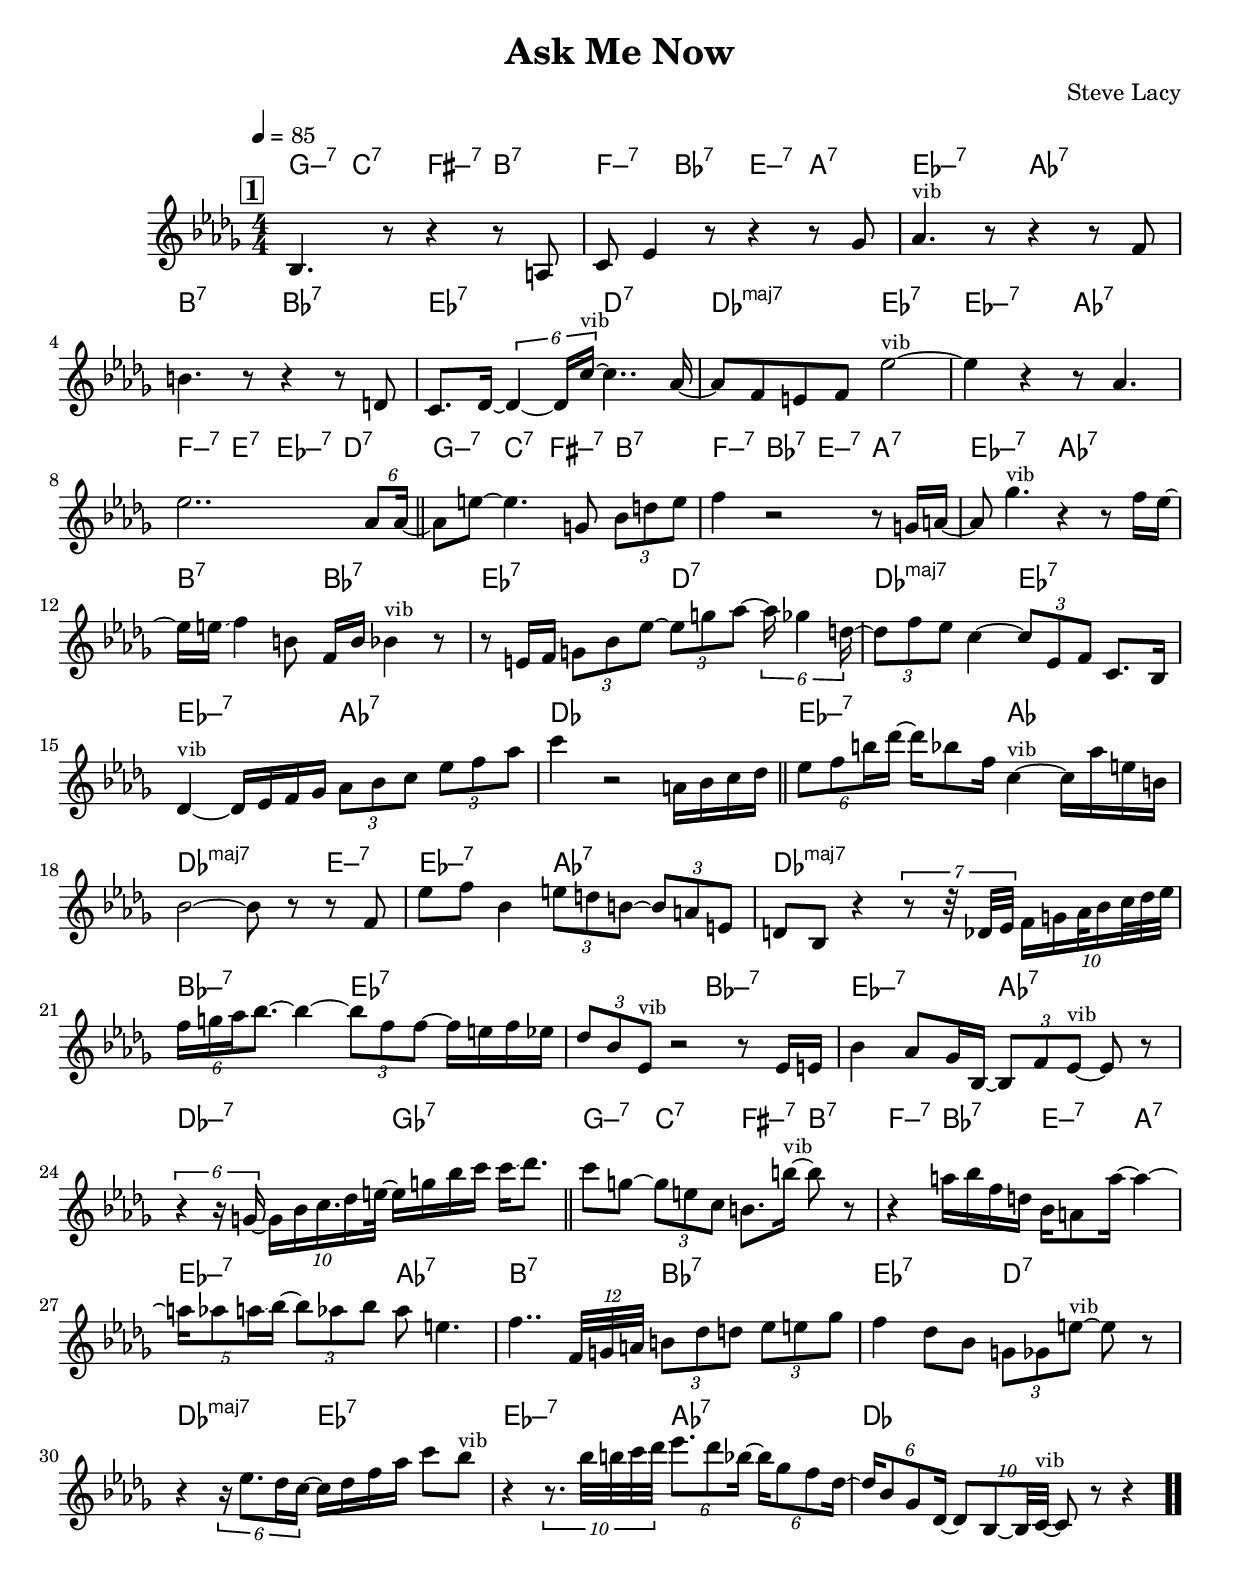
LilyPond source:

\version "2.13.2"

#(ly:set-option 'point-and-click #f)

\header {
  title = "Ask Me Now"
  composer = "Steve Lacy"
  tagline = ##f
}
global =
{
    \override Staff.TimeSignature #'style = #'()
    \time 4/4
    \clef "treble"
    \key des \major
    \override Rest #'direction = #'0
    \override MultiMeasureRest #'staff-position = #0
}
\score
{
<<
    \transpose c' c'

    \new ChordNames { \chords {
      \set majorSevenSymbol = \markup { "maj7" }
      \set minorChordModifier = \markup { \char ##x2013 }
      
      | g4:min7 c4:7 fis4:min7 b4:7 | f4:min7 bes4:7 e4:min7 a4:7 | es2:min7 aes2:7 | b2:7 bes2:7 | es2:7 d2:7 | des2:maj es2:7 | es2:min7 aes2:7 | f4:min7 e4:7 es4:min7 d4:7 
      | g4:min7 c4:7 fis4:min7 b4:7 | f4:min7 bes4:7 e4:min7 a4:7 | es2:min7 aes2:7 | b2:7 bes2:7 | es2:7 d2:7 | des2:maj es2:7 | es2:min7 aes2:7 | des1 
      | es2:min7 aes2 | des2.:maj e4:min7 | es2:min7 aes2:7 | des1:maj | bes2:min7 es2:7 | s2 bes2:min7 | es2:min7 aes2:7 | des2:min7 ges2:7 
      | g4:min7 c4:7 fis4:min7 b4:7 | f4:min7 bes4:7 e4:min7 a4:7 | es2:min7 aes2:7 | b2:7 bes2:7 | es2:7 d2:7 | des2:maj es2:7 | es2:min7 aes2:7 | des1|
      }
      }

    \new Staff
    <<
    \transpose c' c'

    {
      \global
  		%\override Score.MetronomeMark #'transparent = ##t
  		%\override Score.MetronomeMark #'stencil = ##f
  		
  		\override HorizontalBracket #'direction = #UP
  		\override HorizontalBracket #'bracket-flare = #'(0 . 0)
  		
  		\override TextSpanner #'dash-fraction = #1.0
  		\override TextSpanner #'bound-details #'left #'text = \markup{ \concat{\draw-line #'(0 . -1.0) \draw-line #'(1.0 . 0) }}
  		\override TextSpanner #'bound-details #'right #'text = \markup{ \concat{ \draw-line #'(1.0 . 0) \draw-line #'(0 . -1.0) }}
          \set Score.markFormatter = #format-mark-box-numbers


      \tempo 4 = 85
      \set Score.currentBarNumber = #1
     
      \bar "||" \mark \default bes4. r8 r4 r8 a8 
      | c'8 es'4 r8 r4 r8 ges'8 
      | aes'4.^\markup{\left-align \small vib} r8 r4 r8 f'8 
      | b'4. r8 r4 r8 d'8 
      | c'8. des'16~ \tuplet 6/4 {des'4~ des'16 c''16~^\markup{\left-align \small vib}} c''4.. aes'16~ 
      | aes'8 f'8 e'8 f'8 es''2~^\markup{\left-align \small vib} 
      | es''4 r4 r8 aes'4. 
      | es''2.. \tuplet 6/4 {aes'8 aes'16~} 
      \bar "||" aes'8 e''8~ e''4. g'8 \tuplet 3/2 {bes'8 d''8 e''8} 
      | f''4 r2 r8 g'16 a'16~ 
      | a'8 ges''4.^\markup{\left-align \small vib} r4 r8 f''16 es''16~ 
      | es''16 e''16\glissando  f''4 b'8 f'16 b'16 bes'4^\markup{\left-align \small vib} r8 
      | r8 e'16 f'16 \tuplet 3/2 {g'8 bes'8 es''8~} \tuplet 3/2 {es''8 g''8 aes''8~} \tuplet 6/4 {aes''16 ges''4 d''16~} 
      | \tuplet 3/2 {d''8 f''8 es''8} c''4~ \tuplet 3/2 {c''8 es'8 f'8} c'8. bes16 
      | des'4~^\markup{\left-align \small vib} des'16 es'16 f'16 ges'16 \tuplet 3/2 {aes'8 bes'8 c''8} \tuplet 3/2 {es''8 f''8 aes''8} 
      | c'''4 r2 a'16 bes'16 c''16 des''16 
      \bar "||" \tuplet 6/4 {es''8 f''8 b''16 des'''16~} des'''16 bes''8 f''16 c''4~^\markup{\left-align \small vib} c''16 aes''16 e''16 b'16 
      | bes'2~ bes'8 r8 r8 f'8 
      | es''8 f''8 bes'4 \tuplet 3/2 {e''8 d''8 b'8~} \tuplet 3/2 {b'8 a'8 e'8} 
      | d'8 bes8 r4 \tuplet 7/8 {r8 r32 des'32 es'32} \tuplet 10/8 {f'16 g'16 aes'32 bes'16 c''32 des''32 es''32} 
      | \tuplet 6/4 {f''16 g''16 aes''16 bes''8.~} bes''4~ \tuplet 3/2 {bes''8 f''8 f''8~} f''16 e''16 f''16 es''16 
      | \tuplet 3/2 {des''8 bes'8 es'8^\markup{\left-align \small vib}} r2 r8 es'16\glissando  e'16 
      | bes'4 aes'8 ges'16 bes16~ \tuplet 3/2 {bes8 f'8 es'8~^\markup{\left-align \small vib}} es'8 r8 
      | \tuplet 6/4 {r4 r16 g'16~} \tuplet 10/8 {g'16 bes'16 c''16. des''16 e''32~} e''16 g''16 bes''16 c'''16 c'''16\glissando  des'''8. 
      \bar "||" c'''8 g''8~ \tuplet 3/2 {g''8 e''8 c''8} b'8. b''16~^\markup{\left-align \small vib} b''8 r8 
      | r4 a''16 bes''16 f''16 d''16 bes'16 a'8 a''16~ a''4~ 
      | \tuplet 5/4 {a''16 aes''8 a''16\glissando  bes''16~} \tuplet 3/2 {bes''8 aes''8 bes''8} aes''8 e''4. 
      | f''4.. \tuplet 12/8 {f'32 g'32 a'32} \tuplet 3/2 {b'8 des''8 d''8} \tuplet 3/2 {es''8 e''8 ges''8} 
      | f''4 des''8 bes'8 \tuplet 3/2 {g'8 ges'8 e''8~^\markup{\left-align \small vib}} e''8 r8 
      | r4 \tuplet 6/4 {r16 es''8. des''16 c''16~} c''16 des''16 f''16 aes''16 c'''8 bes''8^\markup{\left-align \small vib} 
      | r4 \tuplet 10/8 {r8. bes''32 b''32 c'''32 des'''32} \tuplet 6/4 {es'''8. des'''8 bes''16~} \tuplet 6/4 {bes''16 ges''8 f''8 des''16~} 
      | \tuplet 6/4 {des''16 bes'8 ges'8 des'16~} \tuplet 10/8 {des'8 bes8~ bes32 c'32~^\markup{\left-align \small vib}} c'8 r8 r4\bar  ".."
    }
    >>
>>    
}
